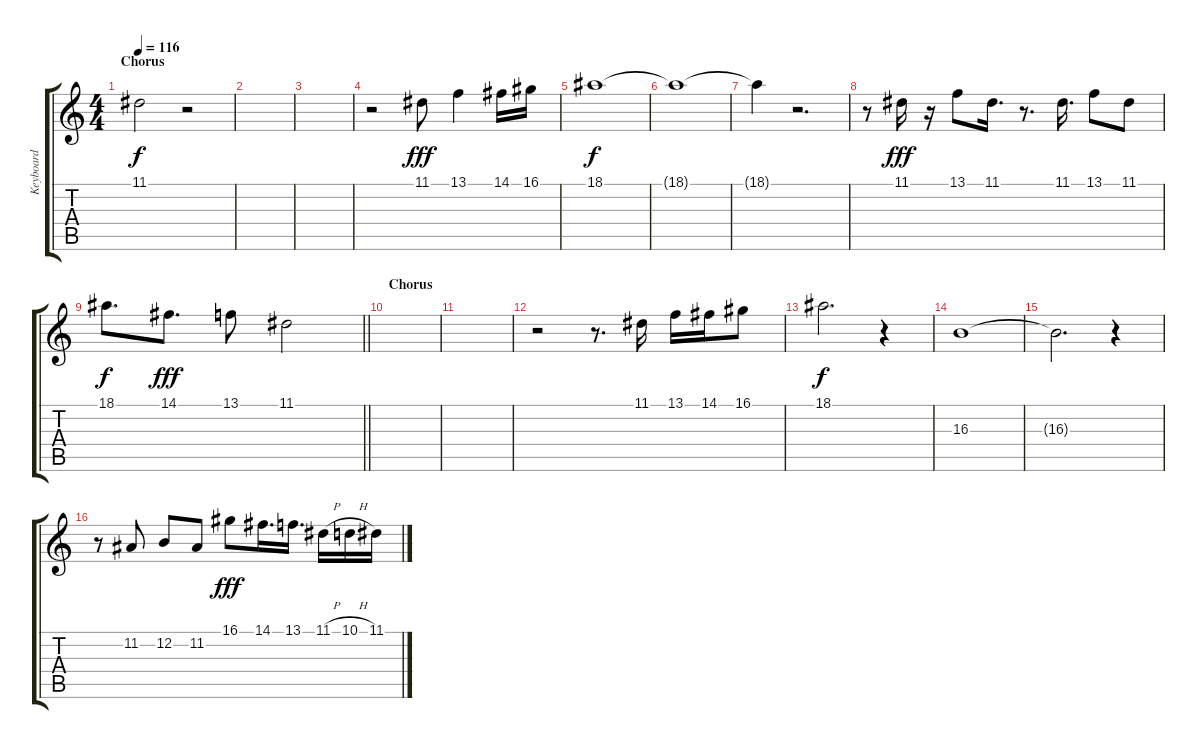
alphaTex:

\track ("Keyboard" "Keyboard") {instrument stringensemble1}
\staff {score tabs}
\tuning (E4 B3 G3 D3 A2 E2) {hide}
\ts (4 4)
\section ("" "Chorus")
\tempo 116
\clef g2
\ks c
11.1{t}.2{dy f} r.2 |
|
|
r.2 11.1.8{dy fff} 13.1.4 14.1.16 16.1.16 |
18.1.1{dy f} |
18.1{t}.1 |
18.1{t}.4 r.2{d} |
r.8 11.1.16{dy fff} r.16 13.1.8 11.1.16{d} r.8{d} 11.1.16{d} 13.1.8 11.1.8 |
\barLineRight lightlight
18.1.8{d dy f} 14.1.8{d dy fff} 13.1.8 11.1.2 |
\section ("" "Chorus")
|
|
r.2 r.8{d} 11.1.16 13.1.16 14.1.16 16.1.8 |
18.1.2{d dy f} r.4 |
16.3.1 |
16.3{t}.2{d} r.4 |
r.8 11.2.8 12.2.8 11.2.8 16.1.8{dy fff} 14.1.16{d} 13.1.16{d} 11.1{h}.16 10.1{h}.16 11.1.16
